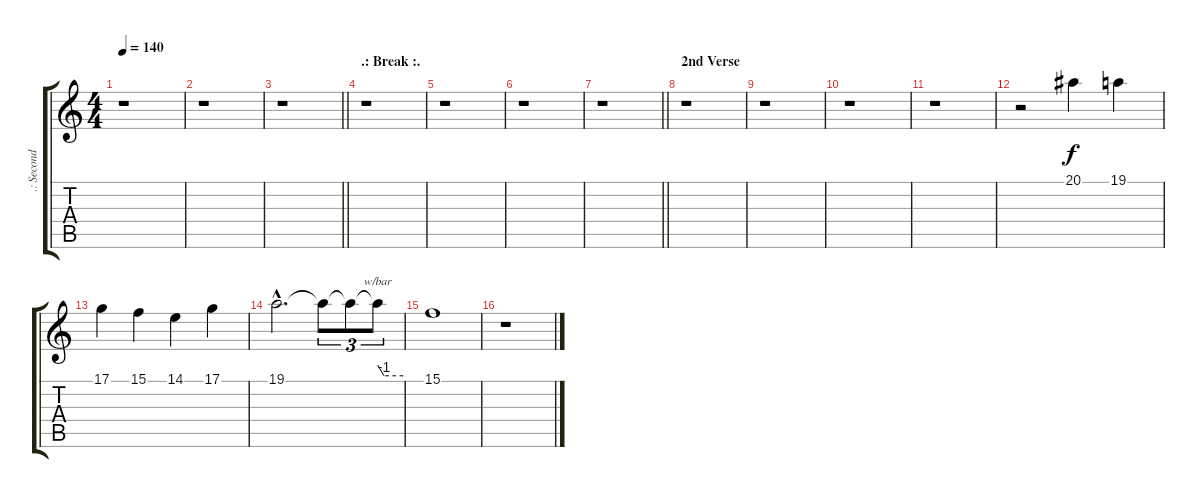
\track (".: Second Keyboard :." ".: Second ") {instrument orchestralharp}
\staff {score tabs}
\tuning (D4 A3 F3 C3 G2 D2) {hide}
\ts (4 4)
\tempo 140
\clef g2
\ks c
r.1{dy f} |
r.1 |
\barLineRight lightlight
r.1 |
\section ("" ".: Break :.")
r.1 |
r.1 |
r.1 |
\barLineRight lightlight
r.1 |
\section ("" "2nd Verse")
r.1 |
r.1 |
r.1 |
r.1 |
r.2 20.1.4{instrument lead1square} 19.1.4 |
17.1.4 15.1.4 14.1.4 17.1.4 |
19.1{hac}.2{d} 19.1{t}.8{tu (3 2)} 19.1{t}.8{tu (3 2)} 19.1{t}.8{tu (3 2) tbe (custom default 0 0 15 -4 60 -4)} |
15.1.1 |
r.1
